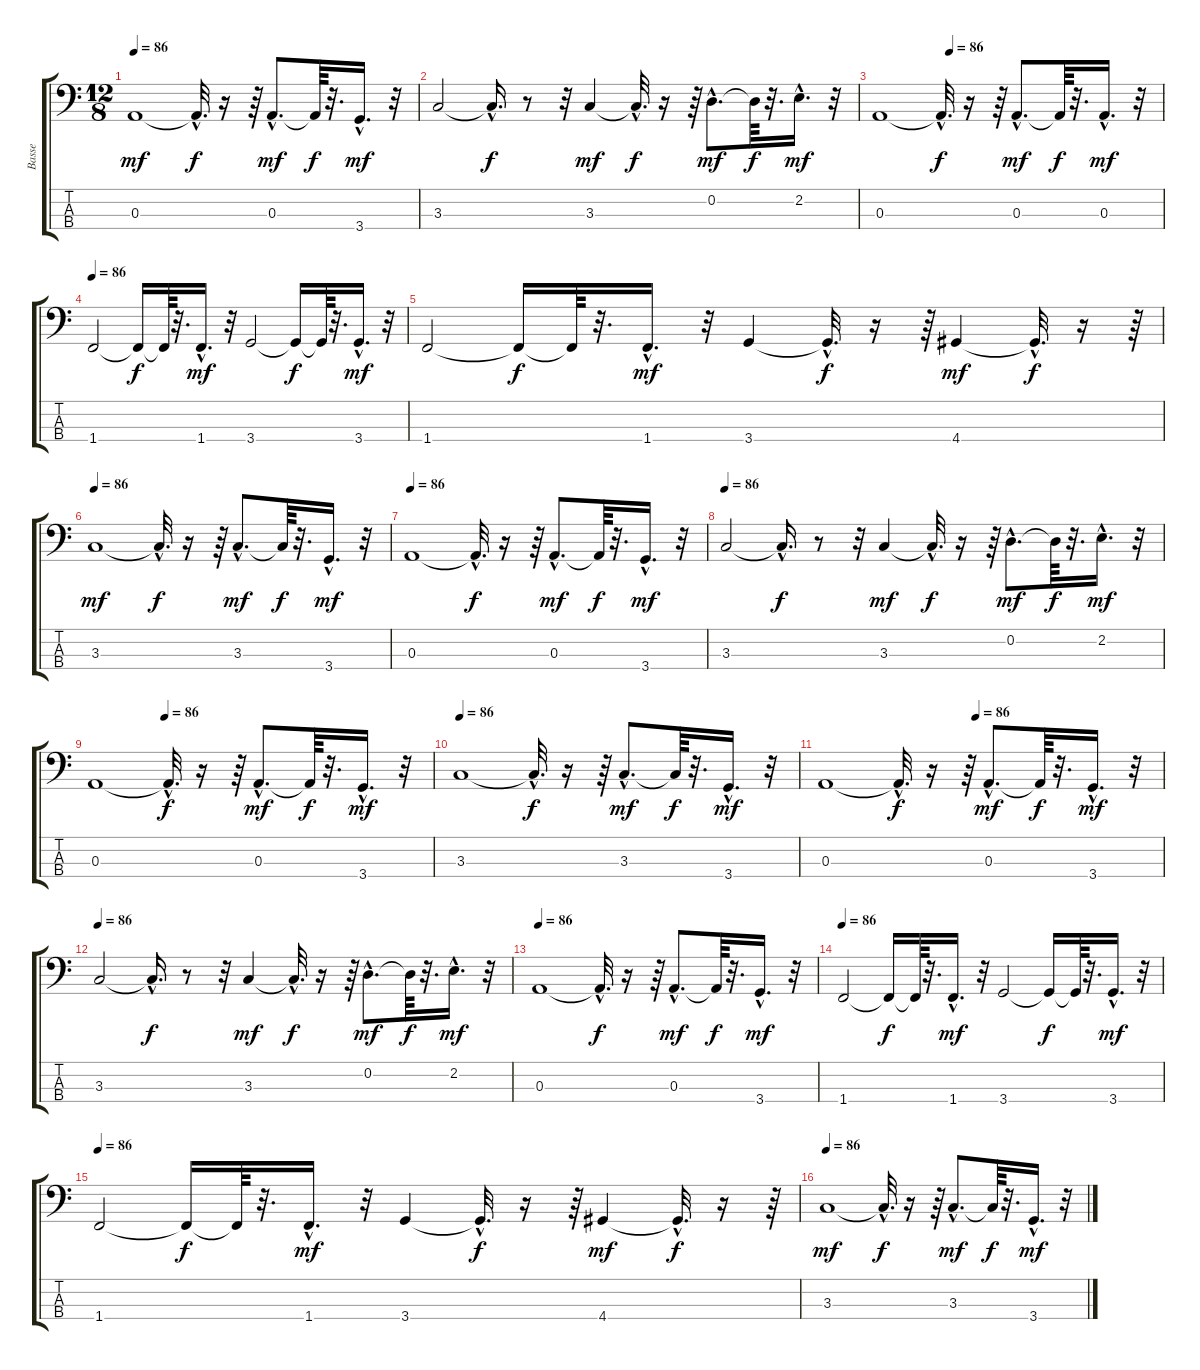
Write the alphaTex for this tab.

\track ("Basse" "Basse") {instrument acousticbass}
\staff {score tabs}
\tuning (G2 D2 A1 E1) {hide}
\ts (12 8)
\tempo 86
\clef f4
\ks c
0.3.1{dy mf} 0.3{hac t}.32{d dy f} r.16 r.64 0.3{hac}.8{d dy mf} 0.3{t}.64{dy f} r.32{d} 3.4{hac}.16{d dy mf} r.32 |
3.3.2 3.3{hac t}.16{d dy f} r.8 r.32 3.3.4{dy mf} 3.3{hac t}.32{d dy f} r.16 r.64 0.2{hac}.8{d dy mf} 0.2{t}.64{dy f} r.32{d} 2.2{hac}.16{d dy mf} r.32 |
\tempo (86 0.25)
0.3.1 0.3{hac t}.32{d dy f} r.16 r.64 0.3{hac}.8{d dy mf} 0.3{t}.64{dy f} r.32{d} 0.3{hac}.16{d dy mf} r.32 |
\tempo 86
1.4.2 1.4{t}.16{dy f} 1.4{t}.64 r.32{d} 1.4{hac}.16{d dy mf} r.32 3.4.2 3.4{t}.16{dy f} 3.4{t}.64 r.32{d} 3.4{hac}.16{d dy mf} r.32 |
1.4.2 1.4{t}.16{dy f} 1.4{t}.64 r.32{d} 1.4{hac}.16{d dy mf} r.32 3.4.4 3.4{hac t}.32{d dy f} r.16 r.64 4.4.4{dy mf} 4.4{hac t}.32{d dy f} r.16 r.64 |
\tempo 86
3.3.1{dy mf} 3.3{hac t}.32{d dy f} r.16 r.64 3.3{hac}.8{d dy mf} 3.3{t}.64{dy f} r.32{d} 3.4{hac}.16{d dy mf} r.32 |
\tempo 86
0.3.1 0.3{hac t}.32{d dy f} r.16 r.64 0.3{hac}.8{d dy mf} 0.3{t}.64{dy f} r.32{d} 3.4{hac}.16{d dy mf} r.32 |
\tempo 86
3.3.2 3.3{hac t}.16{d dy f} r.8 r.32 3.3.4{dy mf} 3.3{hac t}.32{d dy f} r.16 r.64 0.2{hac}.8{d dy mf} 0.2{t}.64{dy f} r.32{d} 2.2{hac}.16{d dy mf} r.32 |
\tempo (86 0.20833333333333334)
0.3.1 0.3{hac t}.32{d dy f} r.16 r.64 0.3{hac}.8{d dy mf} 0.3{t}.64{dy f} r.32{d} 3.4{hac}.16{d dy mf} r.32 |
\tempo 86
3.3.1 3.3{hac t}.32{d dy f} r.16 r.64 3.3{hac}.8{d dy mf} 3.3{t}.64{dy f} r.32{d} 3.4{hac}.16{d dy mf} r.32 |
\tempo (86 0.4479166666666667)
0.3.1 0.3{hac t}.32{d dy f} r.16 r.64 0.3{hac}.8{d dy mf} 0.3{t}.64{dy f} r.32{d} 3.4{hac}.16{d dy mf} r.32 |
\tempo 86
3.3.2 3.3{hac t}.16{d dy f} r.8 r.32 3.3.4{dy mf} 3.3{hac t}.32{d dy f} r.16 r.64 0.2{hac}.8{d dy mf} 0.2{t}.64{dy f} r.32{d} 2.2{hac}.16{d dy mf} r.32 |
\tempo 86
0.3.1 0.3{hac t}.32{d dy f} r.16 r.64 0.3{hac}.8{d dy mf} 0.3{t}.64{dy f} r.32{d} 3.4{hac}.16{d dy mf} r.32 |
\tempo 86
1.4.2 1.4{t}.16{dy f} 1.4{t}.64 r.32{d} 1.4{hac}.16{d dy mf} r.32 3.4.2 3.4{t}.16{dy f} 3.4{t}.64 r.32{d} 3.4{hac}.16{d dy mf} r.32 |
\tempo 86
1.4.2 1.4{t}.16{dy f} 1.4{t}.64 r.32{d} 1.4{hac}.16{d dy mf} r.32 3.4.4 3.4{hac t}.32{d dy f} r.16 r.64 4.4.4{dy mf} 4.4{hac t}.32{d dy f} r.16 r.64 |
\tempo 86
3.3.1{dy mf} 3.3{hac t}.32{d dy f} r.16 r.64 3.3{hac}.8{d dy mf} 3.3{t}.64{dy f} r.32{d} 3.4{hac}.16{d dy mf} r.32
